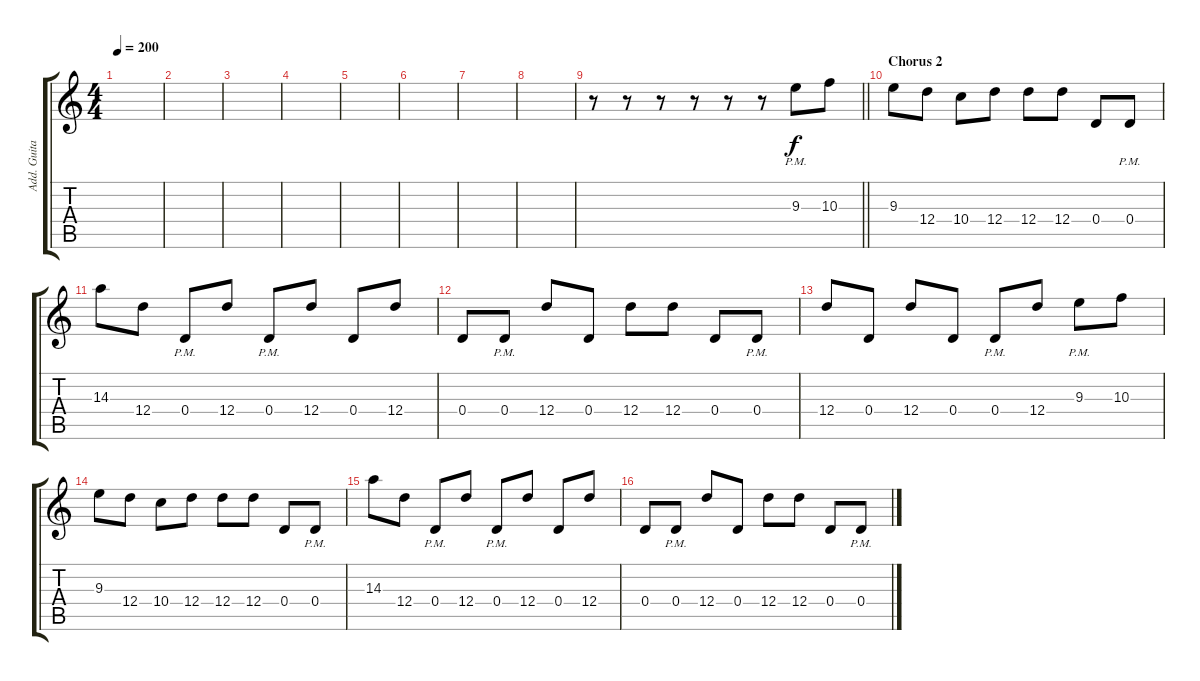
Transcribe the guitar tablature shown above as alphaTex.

\track ("Add. Guitar 1" "Add. Guita") {instrument distortionguitar}
\staff {score tabs}
\tuning (E4 B3 G3 D3 A2 D2) {hide}
\ts (4 4)
\tempo 200
\clef g2
\ks c
|
|
|
|
|
|
|
|
\barLineRight lightlight
r.8 r.8 r.8 r.8 r.8 r.8 9.3{pm}.8 10.3.8 |
\section ("" "Chorus 2")
9.3.8 12.4.8 10.4.8 12.4.8 12.4.8 12.4.8 0.4.8 0.4{pm}.8 |
14.3.8 12.4.8 0.4{pm}.8 12.4.8 0.4{pm}.8 12.4.8 0.4.8 12.4.8 |
0.4.8 0.4{pm}.8 12.4.8 0.4.8 12.4.8 12.4.8 0.4.8 0.4{pm}.8 |
12.4.8 0.4.8 12.4.8 0.4.8 0.4{pm}.8 12.4.8 9.3{pm}.8 10.3.8 |
9.3.8 12.4.8 10.4.8 12.4.8 12.4.8 12.4.8 0.4.8 0.4{pm}.8 |
14.3.8 12.4.8 0.4{pm}.8 12.4.8 0.4{pm}.8 12.4.8 0.4.8 12.4.8 |
0.4.8 0.4{pm}.8 12.4.8 0.4.8 12.4.8 12.4.8 0.4.8 0.4{pm}.8
